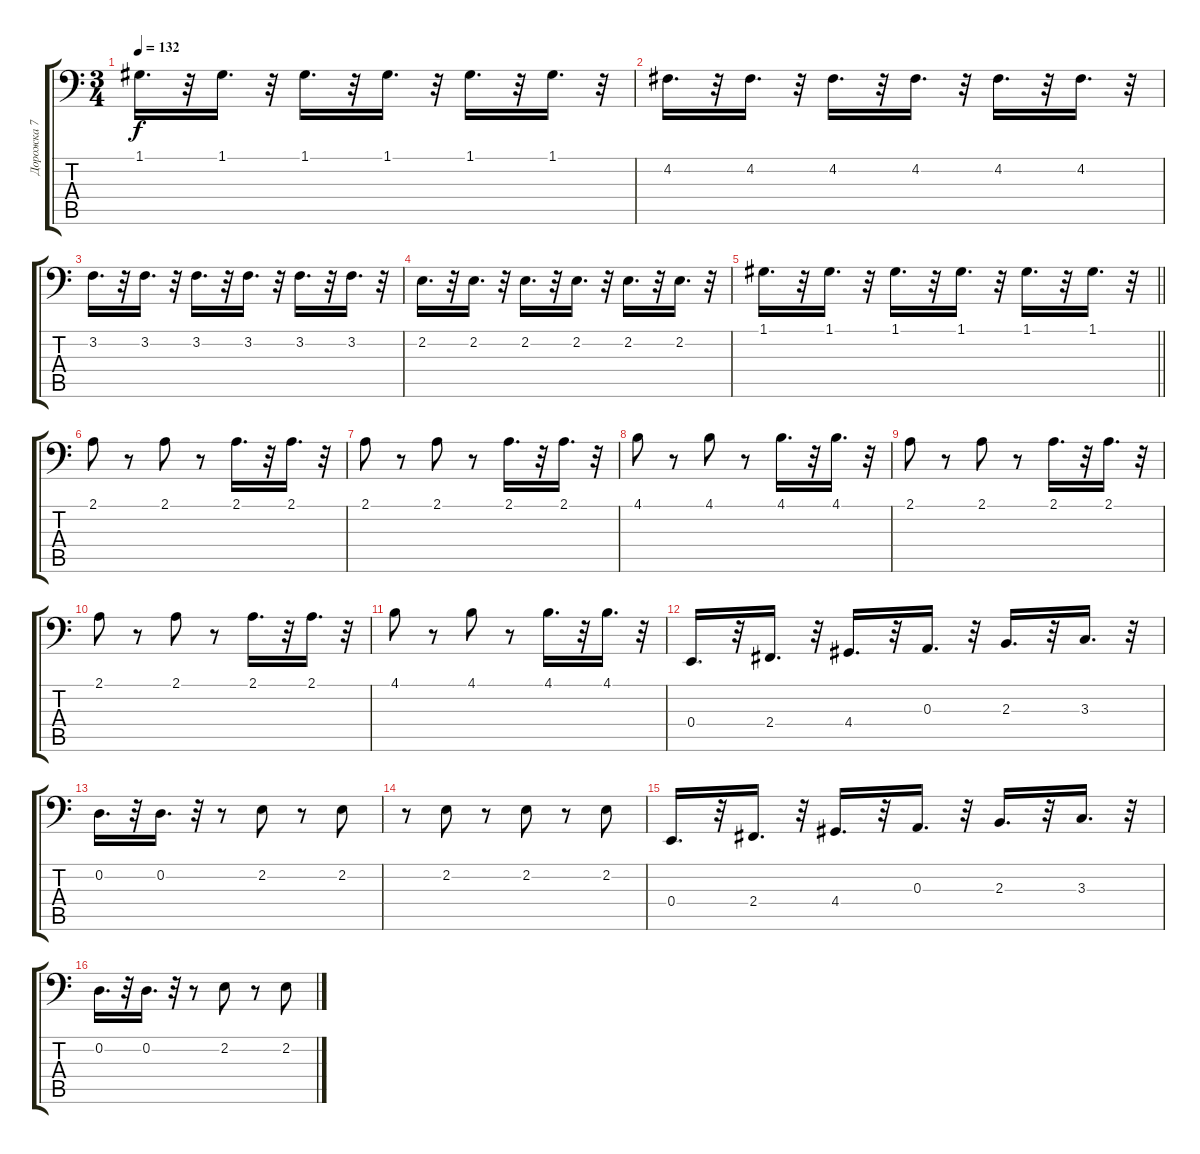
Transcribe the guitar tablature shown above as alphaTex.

\track ("Дорожка 7" "Дорожка 7") {instrument electricbassfinger}
\staff {score tabs}
\tuning (G2 D2 A1 E1 B0 G0) {hide}
\ts (3 4)
\tempo 132
\clef f4
\ks c
1.1.16{d dy f} r.32 1.1.16{d} r.32 1.1.16{d} r.32 1.1.16{d} r.32 1.1.16{d} r.32 1.1.16{d} r.32 |
4.2.16{d} r.32 4.2.16{d} r.32 4.2.16{d} r.32 4.2.16{d} r.32 4.2.16{d} r.32 4.2.16{d} r.32 |
3.2.16{d} r.32 3.2.16{d} r.32 3.2.16{d} r.32 3.2.16{d} r.32 3.2.16{d} r.32 3.2.16{d} r.32 |
2.2.16{d} r.32 2.2.16{d} r.32 2.2.16{d} r.32 2.2.16{d} r.32 2.2.16{d} r.32 2.2.16{d} r.32 |
\barLineRight lightlight
1.1.16{d} r.32 1.1.16{d} r.32 1.1.16{d} r.32 1.1.16{d} r.32 1.1.16{d} r.32 1.1.16{d} r.32 |
\section ("" "")
2.1.8 r.8 2.1.8 r.8 2.1.16{d} r.32 2.1.16{d} r.32 |
2.1.8 r.8 2.1.8 r.8 2.1.16{d} r.32 2.1.16{d} r.32 |
4.1.8 r.8 4.1.8 r.8 4.1.16{d} r.32 4.1.16{d} r.32 |
2.1.8 r.8 2.1.8 r.8 2.1.16{d} r.32 2.1.16{d} r.32 |
2.1.8 r.8 2.1.8 r.8 2.1.16{d} r.32 2.1.16{d} r.32 |
4.1.8 r.8 4.1.8 r.8 4.1.16{d} r.32 4.1.16{d} r.32 |
0.4.16{d} r.32 2.4.16{d} r.32 4.4.16{d} r.32 0.3.16{d} r.32 2.3.16{d} r.32 3.3.16{d} r.32 |
0.2.16{d} r.32 0.2.16{d} r.32 r.8 2.2.8 r.8 2.2.8 |
r.8 2.2.8 r.8 2.2.8 r.8 2.2.8 |
0.4.16{d} r.32 2.4.16{d} r.32 4.4.16{d} r.32 0.3.16{d} r.32 2.3.16{d} r.32 3.3.16{d} r.32 |
0.2.16{d} r.32 0.2.16{d} r.32 r.8 2.2.8 r.8 2.2.8
